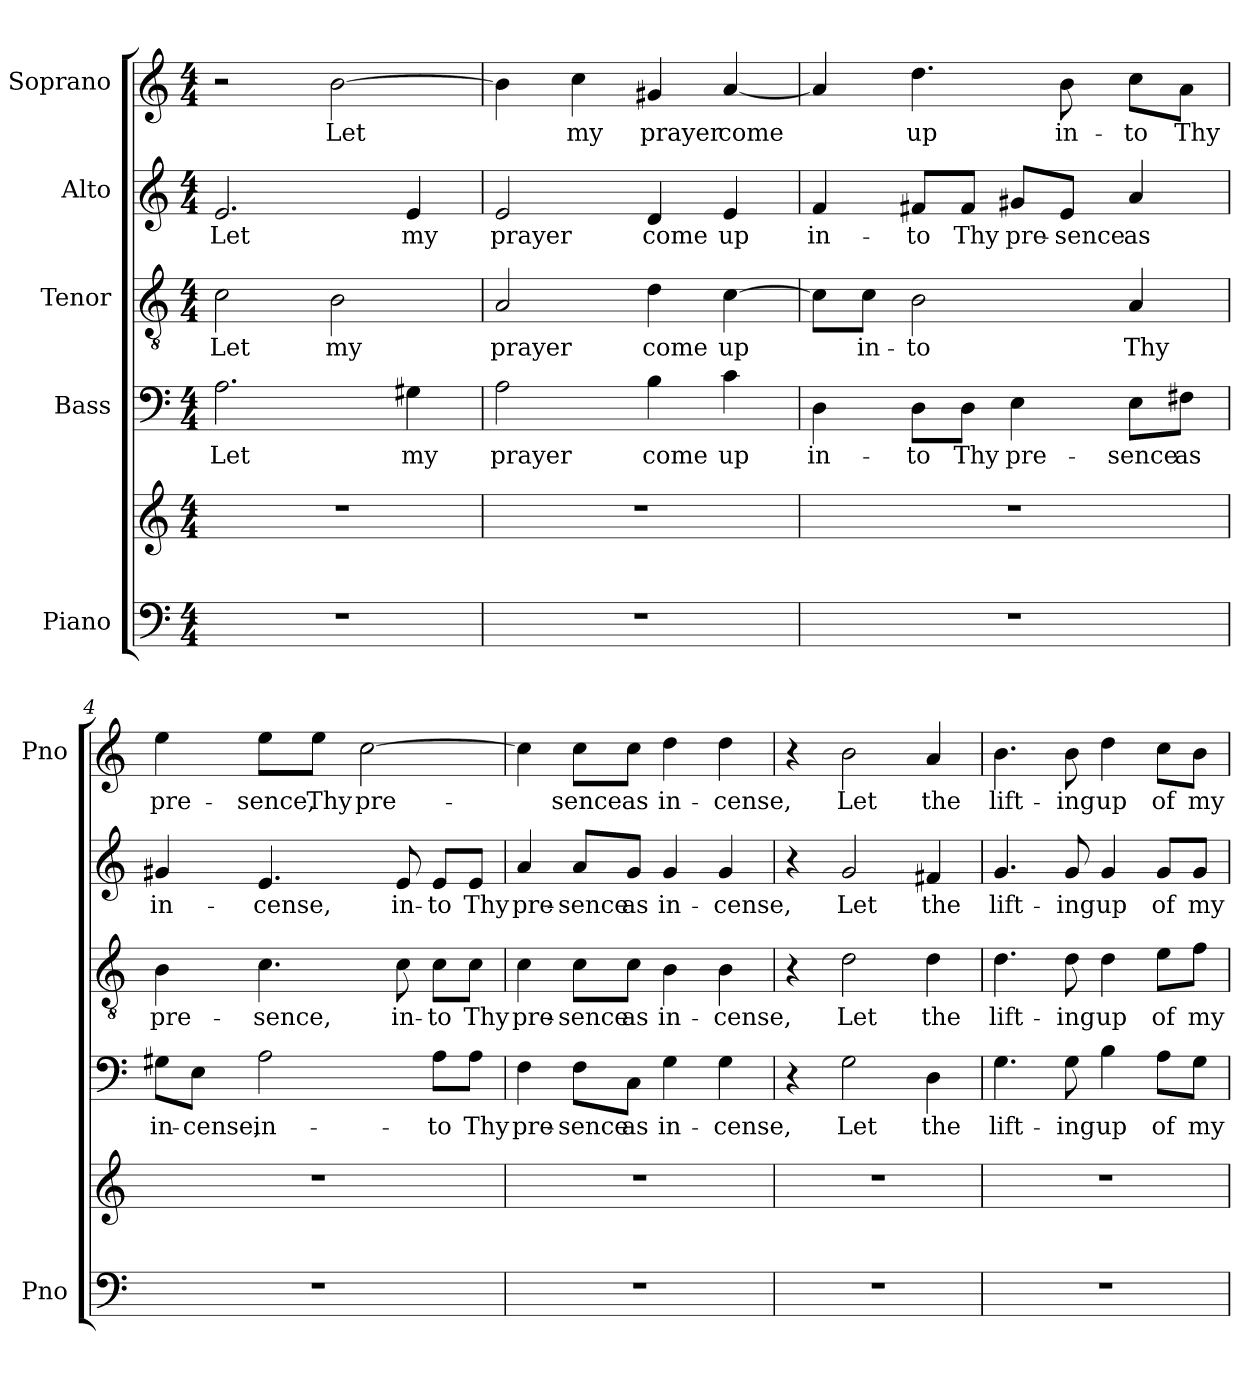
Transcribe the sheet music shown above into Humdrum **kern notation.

**kern	**kern	**kern	**text	**kern	**text	**kern	**text	**kern	**text
*part5	*part5	*part4	*part4	*part3	*part3	*part2	*part2	*part1	*part1
*staff6	*staff5	*staff4	*staff4	*staff3	*staff3	*staff2	*staff2	*staff1	*staff1
*I"Piano	*	*I"Bass	*	*I"Tenor	*	*I"Alto	*	*I"Soprano	*
*I'Pno	*	*	*	*	*	*	*	*I'Pno	*
*clefF4	*clefG2	*clefF4	*	*clefGv2	*	*clefG2	*	*clefG2	*
*k[]	*k[]	*k[]	*	*k[]	*	*k[]	*	*k[]	*
*C:	*C:	*C:	*	*C:	*	*C:	*	*C:	*
*M4/4	*M4/4	*M4/4	*	*M4/4	*	*M4/4	*	*M4/4	*
=1	=1	=1	=1	=1	=1	=1	=1	=1	=1
1r	1r	2.A\	Let	2c\	Let	2.e/	Let	2r	.
.	.	.	.	2B\	my	.	.	[2b\	Let
.	.	4G#X\	my	.	.	4e/	my	.	.
=2	=2	=2	=2	=2	=2	=2	=2	=2	=2
1r	1r	2A\	prayer	2A/	prayer	2e/	prayer	4b\]	.
.	.	.	.	.	.	.	.	4cc\	my
.	.	4B\	come	4d\	come	4d/	come	4g#X/	prayer
.	.	4c\	up	[4c\	up	4e/	up	[4a/	come
=3	=3	=3	=3	=3	=3	=3	=3	=3	=3
1r	1r	4D\	in-	8c\L]	.	4f/	in-	4a/]	.
.	.	.	.	8c\J	in-	.	.	.	.
.	.	8D\L	-to	2B\	-to	8f#X/L	-to	4.dd\	up
.	.	8D\J	Thy	.	.	8f#/J	Thy	.	.
.	.	4E\	pre-	.	.	8g#X/L	pre-	.	.
.	.	.	.	.	.	8e/J	-sence	8b\	in-
.	.	8E\L	-sence	4A/	Thy	4a/	as	8cc\L	-to
.	.	8F#X\J	as	.	.	.	.	8a\J	Thy
=4	=4	=4	=4	=4	=4	=4	=4	=4	=4
1r	1r	8G#X\L	in-	4B\	pre-	4g#X/	in-	4ee\	pre-
.	.	8E\J	-cense,	.	.	.	.	.	.
.	.	2A\	in-	4.c\	-sence,	4.e/	-cense,	8ee\L	-sence,
.	.	.	.	.	.	.	.	8ee\J	Thy
.	.	.	.	.	.	.	.	[2cc\	pre-
.	.	.	.	8c\	in-	8e/	in-	.	.
.	.	8A\L	-to	8c\L	-to	8e/L	-to	.	.
.	.	8A\J	Thy	8c\J	Thy	8e/J	Thy	.	.
!!LO:LB:g=z
=5	=5	=5	=5	=5	=5	=5	=5	=5	=5
1r	1r	4F\	pre-	4c\	pre-	4a/	pre-	4cc\]	-­
.	.	8F\L	-sence	8c\L	-sence	8a/L	-sence	8cc\L	sence
.	.	8C\J	as	8c\J	as	8g/J	as	8cc\J	as
.	.	4G\	in-	4B\	in-	4g/	in-	4dd\	in-
.	.	4G\	-cense,	4B\	-cense,	4g/	-cense,	4dd\	-cense,
=6	=6	=6	=6	=6	=6	=6	=6	=6	=6
1r	1r	4r	.	4r	.	4r	.	4r	.
.	.	2G\	Let	2d\	Let	2g/	Let	2b\	Let
.	.	4D\	the	4d\	the	4f#X/	the	4a/	the
=7	=7	=7	=7	=7	=7	=7	=7	=7	=7
1r	1r	4.G\	lift-	4.d\	lift-	4.g/	lift-	4.b\	lift-
.	.	8G\	-ing	8d\	-ing	8g/	-ing	8b\	-ing
.	.	4B\	up	4d\	up	4g/	up	4dd\	up
.	.	8A\L	of	8e\L	of	8g/L	of	8cc\L	of
.	.	8G\J	my	8f\J	my	8g/J	my	8b\J	my
=	=	=	=	=	=	=	=	=	=
*-	*-	*-	*-	*-	*-	*-	*-	*-	*-
